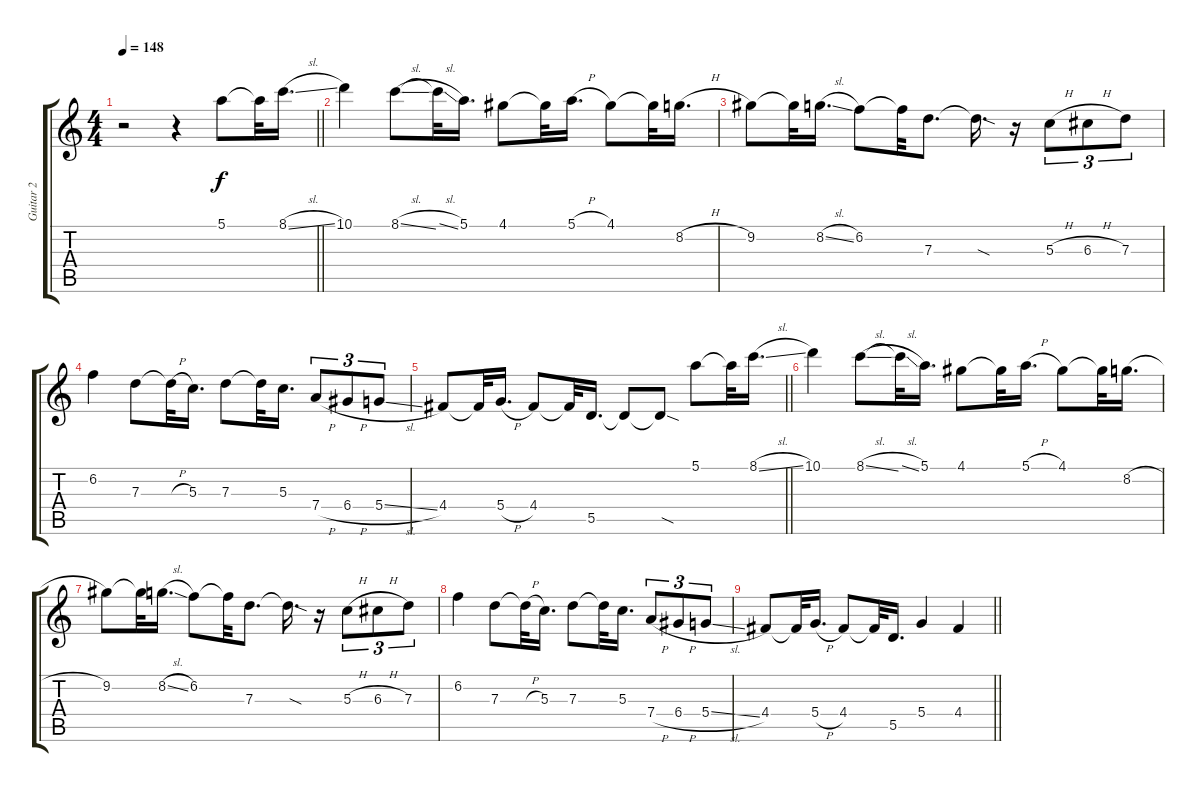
\track ("Guitar 2" "Guitar 2") {instrument overdrivenguitar}
\staff {score tabs}
\tuning (E4 B3 G3 D3 A2 D2) {hide}
\ts (4 4)
\tempo 148
\clef g2
\barLineRight lightlight
\ks c
r.2{dy f} r.4 5.1.8 5.1{t}.32 8.1{sl}.16{d} |
10.1.4 8.1{sl}.8 8.1{sl t}.32 5.1.16{d} 4.1.8 4.1{t}.32 5.1{h}.16{d} 4.1.8 4.1{t}.32 8.2{h}.16{d} |
9.2.8 9.2{t}.32 8.2{sl}.16{d} 6.2.8 6.2{t}.32 7.3.8{d} 7.3{sod t}.16{d} r.16 5.3{h}.8{tu (3 2)} 6.3{h}.8{tu (3 2)} 7.3.8{tu (3 2)} |
6.2.4 7.3.8 7.3{h t}.32 5.3.16{d} 7.3.8 7.3{t}.32 5.3.16{d} 7.4{h}.8{tu (3 2)} 6.4{h}.8{tu (3 2)} 5.4{sl}.8{tu (3 2)} |
\barLineRight lightlight
4.4.8 4.4{t}.32 5.4{h}.16{d} 4.4.8 4.4{t}.32 5.5.16{d} 5.5{t}.8 5.5{sod t}.8 5.1.8 5.1{t}.32 8.1{sl}.16{d} |
10.1.4 8.1{sl}.8 8.1{sl t}.32 5.1.16{d} 4.1.8 4.1{t}.32 5.1{h}.16{d} 4.1.8 4.1{t}.32 8.2{h}.16{d} |
9.2.8 9.2{t}.32 8.2{sl}.16{d} 6.2.8 6.2{t}.32 7.3.8{d} 7.3{sod t}.16{d} r.16 5.3{h}.8{tu (3 2)} 6.3{h}.8{tu (3 2)} 7.3.8{tu (3 2)} |
6.2.4 7.3.8 7.3{h t}.32 5.3.16{d} 7.3.8 7.3{t}.32 5.3.16{d} 7.4{h}.8{tu (3 2)} 6.4{h}.8{tu (3 2)} 5.4{sl}.8{tu (3 2)} |
\barLineRight lightlight
4.4.8 4.4{t}.32 5.4{h}.16{d} 4.4.8 4.4{t}.32 5.5.16{d} 5.4.4 4.4.4
